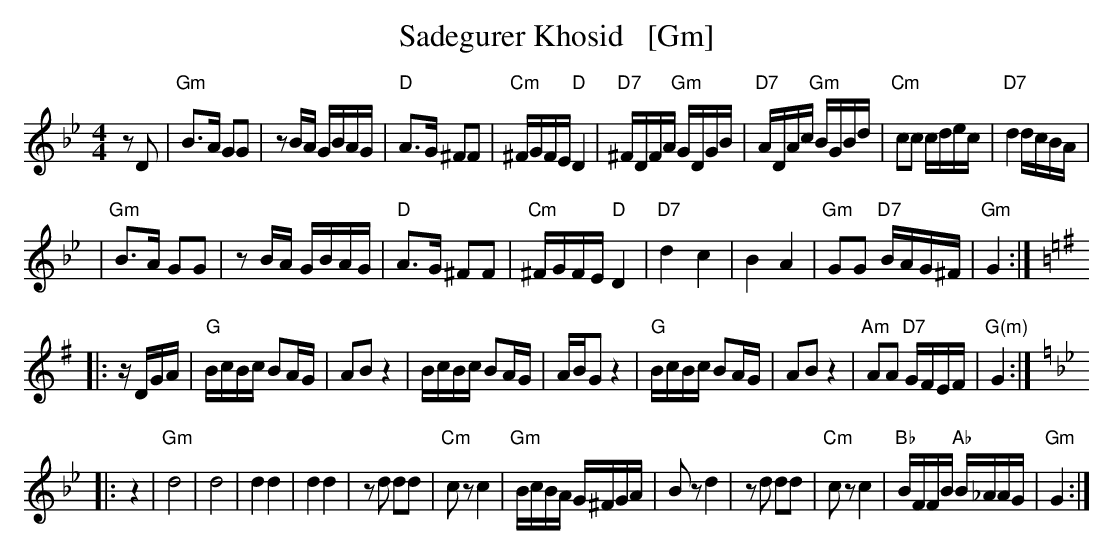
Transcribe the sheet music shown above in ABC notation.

X:1
T: Sadegurer Khosid   [Gm]
M: 4/4
L: 1/16
K: Gm
   z2D2 \
| "Gm"B3A G2G2 | z2BA GBAG | "D"A3G ^F2F2 | "Cm"^FGFE "D"D4 \
| "D7"^FDFA "Gm"GDGB | "D7"ADAc "Gm"BGBd | "Cm"c2c2 cdec | "D7"d4 dcBA |
| "Gm"B3A G2G2 | z2BA GBAG | "D"A3G ^F2F2 | "Cm"^FGFE "D"D4 \
| "D7"d4 c4 | B4 A4 | "Gm"G2G2 "D7"BAG^F | "Gm"G4 :| [K:G]
|: zDGA \
| "G"BcBc B2AG | A2B2 z4 | BcBc B2AG | ABG2 z4 \
| "G"BcBc B2AG | A2B2 z4 | "Am"A2A2 "D7"GFEF | "G(m)"G4 :| [K:=f][K:Gm]
|: z4 \
| "Gm"d8 | d8 | d4 d4 | d4 d4 \
| z2d2 d2d2 | "Cm"c2z2 c4 | "Gm"BcBA G^FGA | B2z2 d4 \
| z2d2 d2d2 | "Cm"c2z2 c4 | "Bb"BFFB "Ab"B_AAG | "Gm"G4 :|
